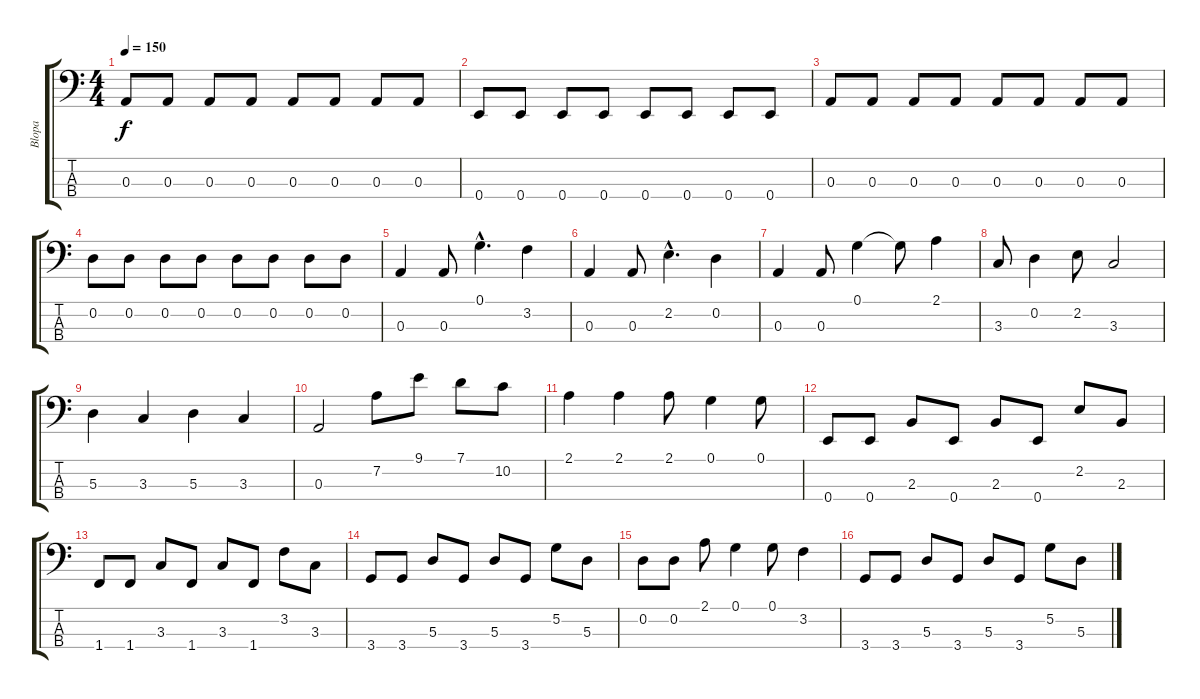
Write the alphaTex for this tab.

\track ("Blopa" "Blopa") {instrument electricbassfinger}
\staff {score tabs}
\tuning (G2 D2 A1 E1) {hide}
\ts (4 4)
\tempo 150
\clef f4
\ks c
0.3.8{dy f} 0.3.8 0.3.8 0.3.8 0.3.8 0.3.8 0.3.8 0.3.8 |
0.4.8 0.4.8 0.4.8 0.4.8 0.4.8 0.4.8 0.4.8 0.4.8 |
0.3.8 0.3.8 0.3.8 0.3.8 0.3.8 0.3.8 0.3.8 0.3.8 |
0.2.8 0.2.8 0.2.8 0.2.8 0.2.8 0.2.8 0.2.8 0.2.8 |
0.3.4 0.3.8 0.1{hac}.4{d} 3.2.4 |
0.3.4 0.3.8 2.2{hac}.4{d} 0.2.4 |
0.3.4 0.3.8 0.1.4 0.1{t}.8 2.1.4 |
3.3.8 0.2.4 2.2.8 3.3.2 |
5.3.4 3.3.4 5.3.4 3.3.4 |
0.3.2 7.2.8 9.1.8 7.1.8 10.2.8 |
2.1.4 2.1.4 2.1.8 0.1.4 0.1.8 |
0.4.8 0.4.8 2.3.8 0.4.8 2.3.8 0.4.8 2.2.8 2.3.8 |
1.4.8 1.4.8 3.3.8 1.4.8 3.3.8 1.4.8 3.2.8 3.3.8 |
3.4.8 3.4.8 5.3.8 3.4.8 5.3.8 3.4.8 5.2.8 5.3.8 |
0.2.8 0.2.8 2.1.8 0.1.4 0.1.8 3.2.4 |
3.4.8 3.4.8 5.3.8 3.4.8 5.3.8 3.4.8 5.2.8 5.3.8
